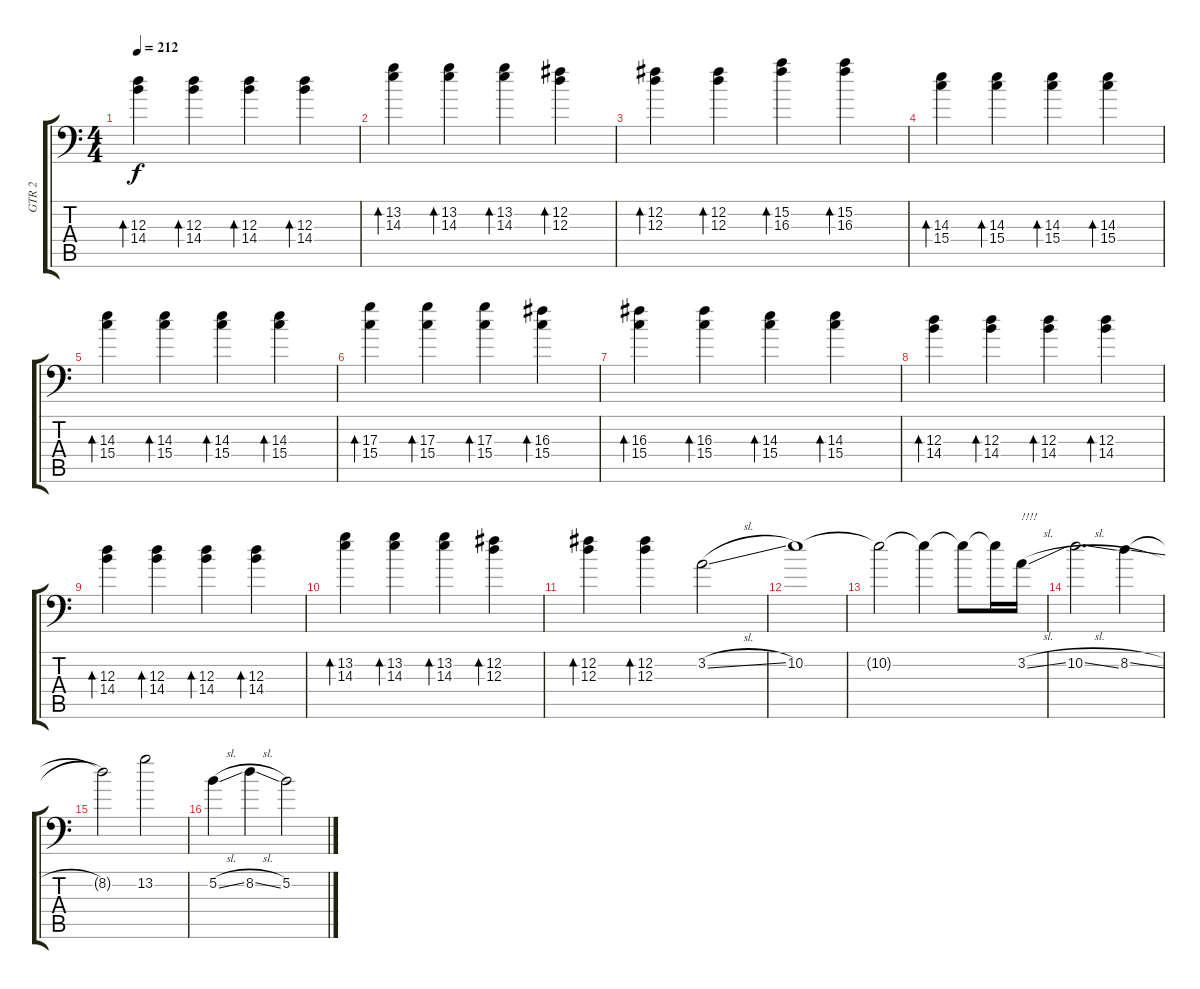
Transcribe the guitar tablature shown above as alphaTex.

\track ("GTR 2" "GTR 2") {instrument overdrivenguitar}
\staff {score tabs}
\tuning (B3 Gb3 D3 A2 E2 A1) {hide}
\ts (4 4)
\tempo 212
\clef f4
\ks c
(12.3 14.4).4{bd 240 dy f} (12.3 14.4).4{bd 240} (12.3 14.4).4{bd 240} (12.3 14.4).4{bd 240} |
(13.2 14.3).4{bd 240} (13.2 14.3).4{bd 240} (13.2 14.3).4{bd 240} (12.2 12.3).4{bd 240} |
(12.2 12.3).4{bd 240} (12.2 12.3).4{bd 240} (15.2 16.3).4{bd 240} (15.2 16.3).4{bd 240} |
(14.3 15.4).4{bd 240 volume 10 balance 13 instrument acousticguitarsteel} (14.3 15.4).4{bd 240} (14.3 15.4).4{bd 240} (14.3 15.4).4{bd 240} |
(14.3 15.4).4{bd 240} (14.3 15.4).4{bd 240} (14.3 15.4).4{bd 240} (14.3 15.4).4{bd 240} |
(17.3 15.4).4{bd 240} (17.3 15.4).4{bd 240} (17.3 15.4).4{bd 240} (16.3 15.4).4{bd 240} |
(16.3 15.4).4{bd 240} (16.3 15.4).4{bd 240} (14.3 15.4).4{bd 240} (14.3 15.4).4{bd 240} |
(12.3 14.4).4{bd 240} (12.3 14.4).4{bd 240} (12.3 14.4).4{bd 240} (12.3 14.4).4{bd 240} |
(12.3 14.4).4{bd 240} (12.3 14.4).4{bd 240} (12.3 14.4).4{bd 240} (12.3 14.4).4{bd 240} |
(13.2 14.3).4{bd 240} (13.2 14.3).4{bd 240} (13.2 14.3).4{bd 240} (12.2 12.3).4{bd 240} |
(12.2 12.3).4{bd 60} (12.2 12.3).4{bd 60} 3.2{sl}.2{instrument overdrivenguitar} |
10.2.1 |
10.2{t}.2 10.2{t}.4 10.2{t}.8 10.2{t}.16 3.2{sl}.16{txt "!!!!"} |
10.2{sl}.2{d} 8.2{sl}.4 |
8.2{t}.2 13.2.2 |
5.2{sl}.4 8.2{sl}.4 5.2.2
